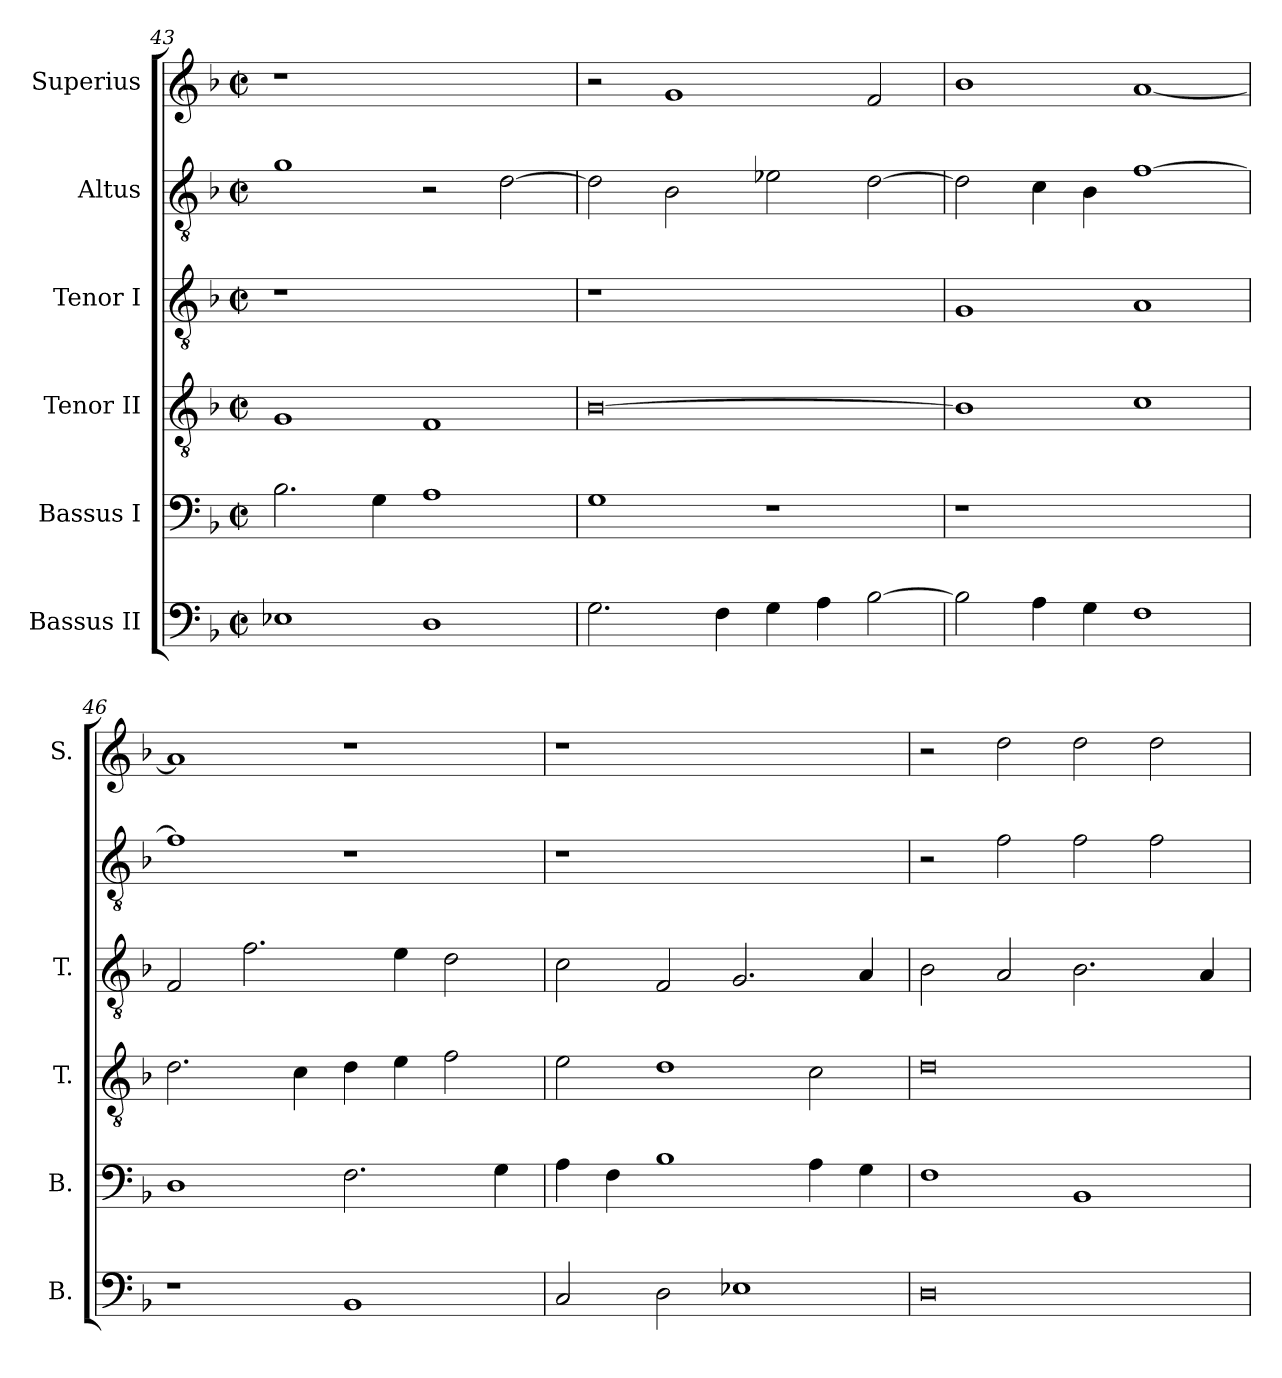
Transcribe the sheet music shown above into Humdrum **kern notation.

**kern	**kern	**kern	**kern	**kern	**kern
*part6	*part5	*part4	*part3	*part2	*part1
*staff6	*staff5	*staff4	*staff3	*staff2	*staff1
*I"Bassus II	*I"Bassus I	*I"Tenor II	*I"Tenor I	*I"Altus	*I"Superius
*I'B.	*I'B.	*I'T.	*I'T.	*	*I'S.
*clefF4	*clefF4	*clefGv2	*clefGv2	*clefGv2	*clefG2
*	*	*ITrd7c12	*ITrd7c12	*ITrd7c12	*
*k[b-]	*k[b-]	*k[b-]	*k[b-]	*k[b-]	*k[b-]
*F:	*F:	*F:	*F:	*F:	*F:
*M2/2	*M2/2	*M2/2	*M2/2	*M2/2	*M2/2
*met(c|)	*met(c|)	*met(c|)	*met(c|)	*met(c|)	*met(c|)
=43	=43	=43	=43	=43	=43
!	!	!	!LO:N:vis=1	!	!LO:N:vis=1
1E-Xi	2.B-i\	1GGi	1r	1Gi	1r
.	4Gi\	.	.	.	.
1Di	1Ai	1FFi	1ryy	2r	1ryy
.	.	.	.	[>2Di\	.
!!LO:LB:g=z
=44	=44	=44	=44	=44	=44
!	!	!	!LO:N:vis=1	!	!
2.Gi\	1Gi	[>0BB-i	1r	2Di\]	2r
.	.	.	.	2BB-i\	1gi
4Fi\	.	.	.	.	.
4Gi\	1r	.	1ryy	2E-Xi\	.
4Ai\	.	.	.	.	.
[>2B-i\	.	.	.	[>2Di\	2fi/
=45	=45	=45	=45	=45	=45
!	!LO:N:vis=1	!	!	!	!
2B-i\]	1r	1BB-i]	1GGi	2Di\]	1b-i
4Ai\	.	.	.	4Ci\	.
4Gi\	.	.	.	4BB-i\	.
1Fi	1ryy	1Ci	1AAi	[>1Fi	[<1ai
=46	=46	=46	=46	=46	=46
1r	1Di	2.Di\	2FFi/	1Fi]	1ai]
.	.	.	2.Fi\	.	.
.	.	4Ci\	.	.	.
1BB-i	2.Fi\	4Di\	.	1r	1r
.	.	4Ei\	4Ei\	.	.
.	.	2Fi\	2Di\	.	.
.	4Gi\	.	.	.	.
=47	=47	=47	=47	=47	=47
!	!	!	!	!LO:N:vis=1	!LO:N:vis=1
2Ci/	4Ai\	2Ei\	2Ci\	1r	1r
.	4Fi\	.	.	.	.
2Di\	1B-i	1Di	2FFi/	.	.
1E-Xi	.	.	2.GGi/	1ryy	1ryy
.	4Ai\	2Ci\	.	.	.
.	4Gi\	.	4AAi/	.	.
=48	=48	=48	=48	=48	=48
0Di	1Fi	0Di	2BB-i\	2r	2r
.	.	.	2AAi/	2Fi\	2ddi\
.	1BB-i	.	2.BB-i\	2Fi\	2ddi\
.	.	.	.	2Fi\	2ddi\
.	.	.	4AAi/	.	.
=	=	=	=	=	=
*-	*-	*-	*-	*-	*-
